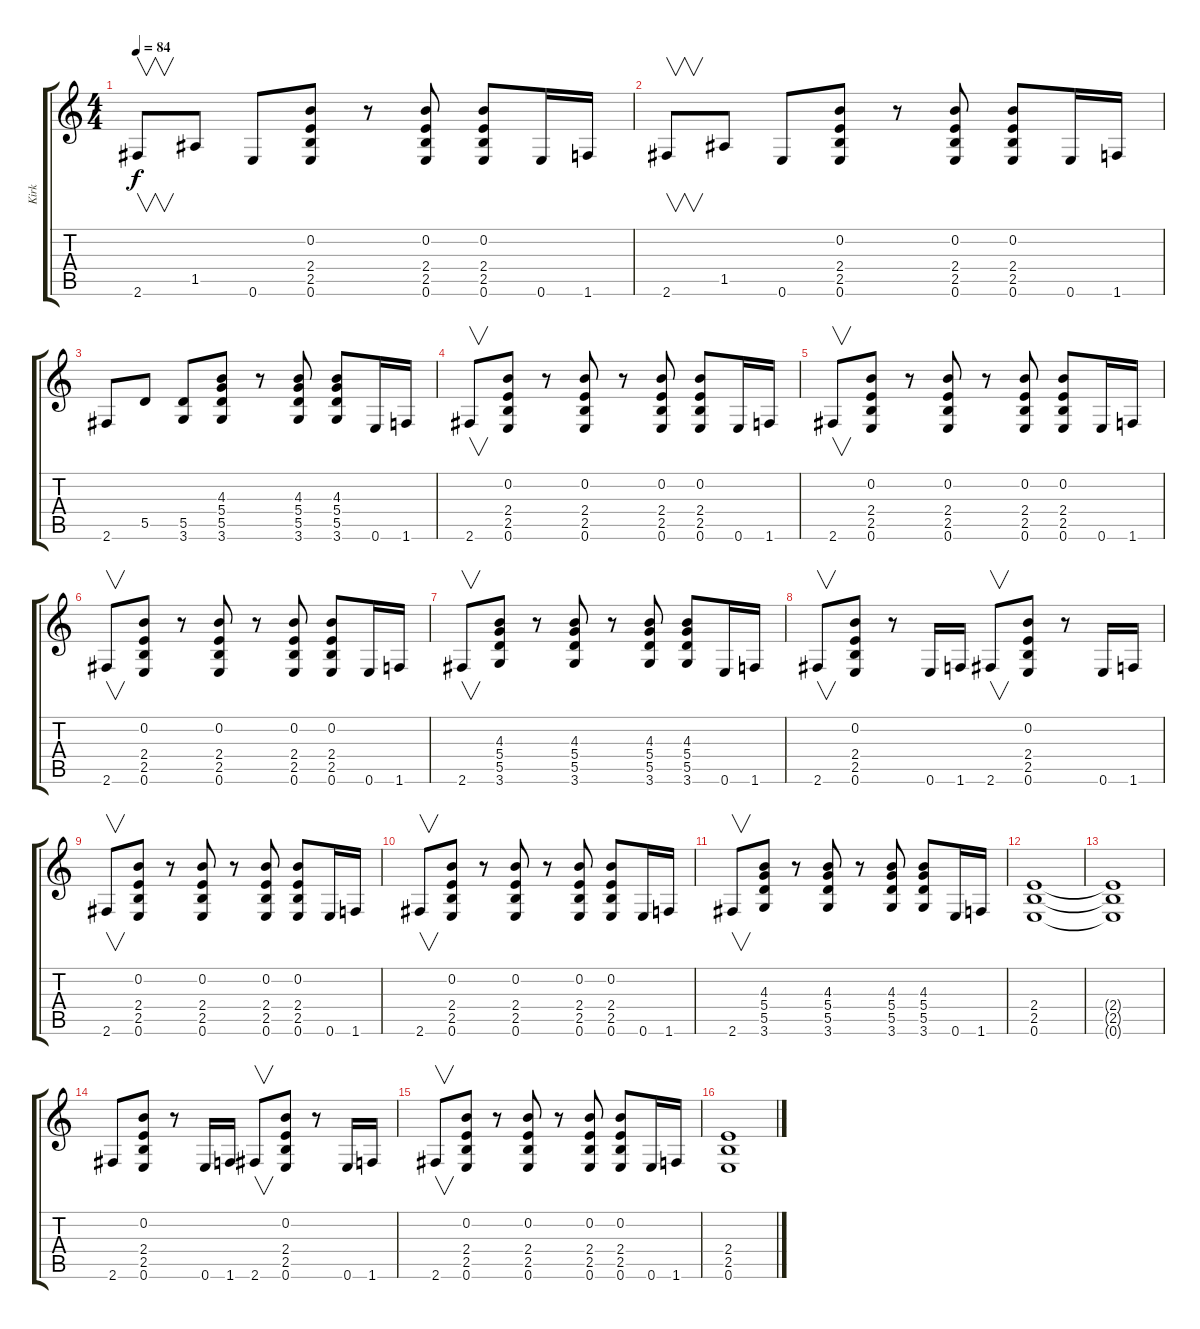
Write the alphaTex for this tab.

\track ("Kirk" "Kirk") {instrument distortionguitar}
\staff {score tabs}
\tuning (E4 B3 G3 D3 A2 E2) {hide}
\ts (4 4)
\tempo 84
\clef g2
\ks c
2.6.8{v dy f} 1.5.8 0.6.8 (0.2 2.4 2.5 0.6).8 r.8 (0.2 2.4 2.5 0.6).8 (0.2 2.4 2.5 0.6).8 0.6.16 1.6.16 |
2.6.8{v} 1.5.8 0.6.8 (0.2 2.4 2.5 0.6).8 r.8 (0.2 2.4 2.5 0.6).8 (0.2 2.4 2.5 0.6).8 0.6.16 1.6.16 |
2.6.8 5.5.8 (5.5 3.6).8 (4.3 5.4 5.5 3.6).8 r.8 (4.3 5.4 5.5 3.6).8 (4.3 5.4 5.5 3.6).8 0.6.16 1.6.16 |
2.6.8{v} (0.2 2.4 2.5 0.6).8 r.8 (0.2 2.4 2.5 0.6).8 r.8 (0.2 2.4 2.5 0.6).8 (0.2 2.4 2.5 0.6).8 0.6.16 1.6.16 |
2.6.8{v} (0.2 2.4 2.5 0.6).8 r.8 (0.2 2.4 2.5 0.6).8 r.8 (0.2 2.4 2.5 0.6).8 (0.2 2.4 2.5 0.6).8 0.6.16 1.6.16 |
2.6.8{v} (0.2 2.4 2.5 0.6).8 r.8 (0.2 2.4 2.5 0.6).8 r.8 (0.2 2.4 2.5 0.6).8 (0.2 2.4 2.5 0.6).8 0.6.16 1.6.16 |
2.6.8{v} (4.3 5.4 5.5 3.6).8 r.8 (4.3 5.4 5.5 3.6).8 r.8 (4.3 5.4 5.5 3.6).8 (4.3 5.4 5.5 3.6).8 0.6.16 1.6.16 |
2.6.8{v} (0.2 2.4 2.5 0.6).8 r.8 0.6.16 1.6.16 2.6.8{v} (0.2 2.4 2.5 0.6).8 r.8 0.6.16 1.6.16 |
2.6.8{v} (0.2 2.4 2.5 0.6).8 r.8 (0.2 2.4 2.5 0.6).8 r.8 (0.2 2.4 2.5 0.6).8 (0.2 2.4 2.5 0.6).8 0.6.16 1.6.16 |
2.6.8{v} (0.2 2.4 2.5 0.6).8 r.8 (0.2 2.4 2.5 0.6).8 r.8 (0.2 2.4 2.5 0.6).8 (0.2 2.4 2.5 0.6).8 0.6.16 1.6.16 |
2.6.8{v} (4.3 5.4 5.5 3.6).8 r.8 (4.3 5.4 5.5 3.6).8 r.8 (4.3 5.4 5.5 3.6).8 (4.3 5.4 5.5 3.6).8 0.6.16 1.6.16 |
(2.4 2.5 0.6).1 |
(2.4{t} 2.5{t} 0.6{t}).1 |
2.6.8 (0.2 2.4 2.5 0.6).8 r.8 0.6.16 1.6.16 2.6.8{v} (0.2 2.4 2.5 0.6).8 r.8 0.6.16 1.6.16 |
2.6.8{v} (0.2 2.4 2.5 0.6).8 r.8 (0.2 2.4 2.5 0.6).8 r.8 (0.2 2.4 2.5 0.6).8 (0.2 2.4 2.5 0.6).8 0.6.16 1.6.16 |
(2.4 2.5 0.6).1
